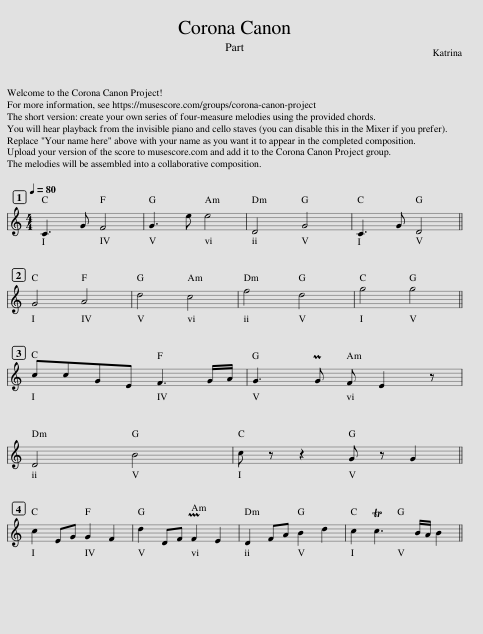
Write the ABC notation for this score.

X:1
%%score 1 2 3
L:1/8
Q:1/4=80
M:4/4
I:linebreak $
K:C
V:1 treble
V:2 treble
V:3 bass
V:1
 C3 G F4 | G3 e e4 | D4 G4 | C3 G D4 ||$ G4 A4 | %5
 d4 c4 | f4 d4 | g4 g4 ||$ ccGE F3 G/A/ | G3 PG F E2 z |$ %10
 D4 B4 | c z z2 G z G2 ||$ c2 EG G2 F2 | d2 DF PF2 E2 | D2 FA B2 d2 | %15
 c2 Tc3 B/A/ B2 || %16
V:2
 [EGc]4 [FAc]4 | [DGB]4 [CEA]4 | [D,F,A,]4 [DGB]4 | [EGc]4 [DGB]4 ||$ [EGc]4 [FAc]4 | %5
 [DGB]4 [CEA]4 | [DFA]4 [DGB]4 | [EGc]4 [DGB]4 ||$ [EGc]4 [FAc]4 | [DGB]4 [CEA]4 |$ %10
 [DFA]4 [DGB]4 | [EGc]4 [DGB]4 ||$ [EGc]4 [FAc]4 | [DGB]4 [CEA]4 | [DFA]4 [DGB]4 | %15
 [EGc]4 [DGB]4 || %16
V:3
 C,4 F,4 | G,4 A,4 | D,,4 G,4 | C,4 G,,4 ||$ C,4 F,4 | %5
 G,4 A,4 | D,4 G,4 | C,4 G,,4 ||$ C,4 F,4 | G,4 A,4 |$ %10
 D,4 G,4 | C,4 G,,4 ||$ C,4 F,4 | G,4 A,4 | D,4 G,4 | %15
 C,4 G,,4 || %16
